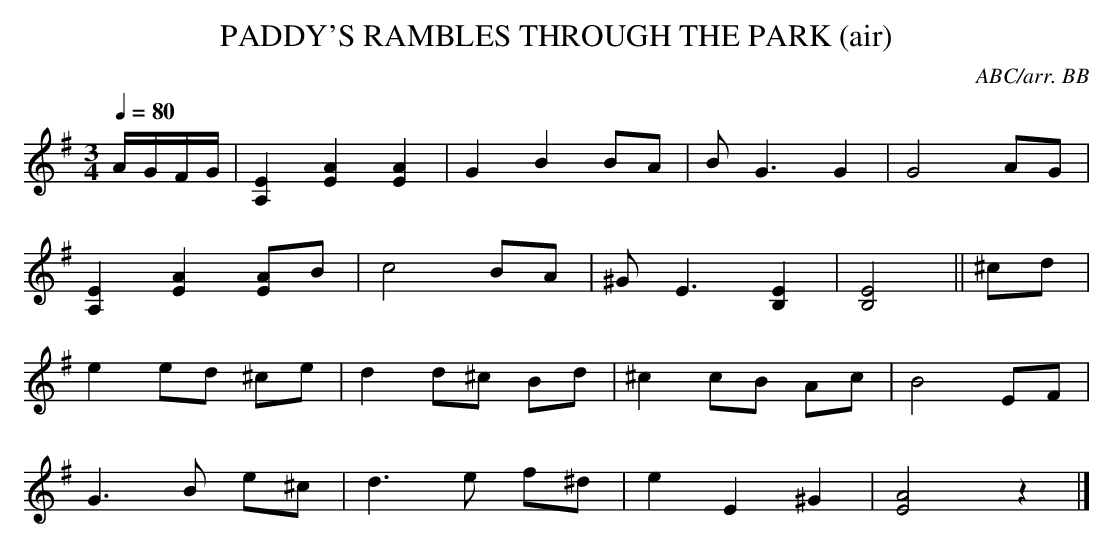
X:1
T:PADDY'S RAMBLES THROUGH THE PARK (air)
C:ABC/arr. BB
Q:1/4=80
L:1/8
M:3/4
K:Ador
A/G/F/G/|[E2A,2][A2E2][A2E2]|G2 B2 BA|BG3 G2|G4 AG|
[E2A,2][A2E2][AE]B|c4 BA|^GE3 [E2B,2]|[E4B,4]||^cd|
e2ed ^ce|d2 d^c Bd|^c2 cB Ac|B4 EF|
G3B e^c|d3e f^d|e2 E2 ^G2|[A4E4] z2|]
